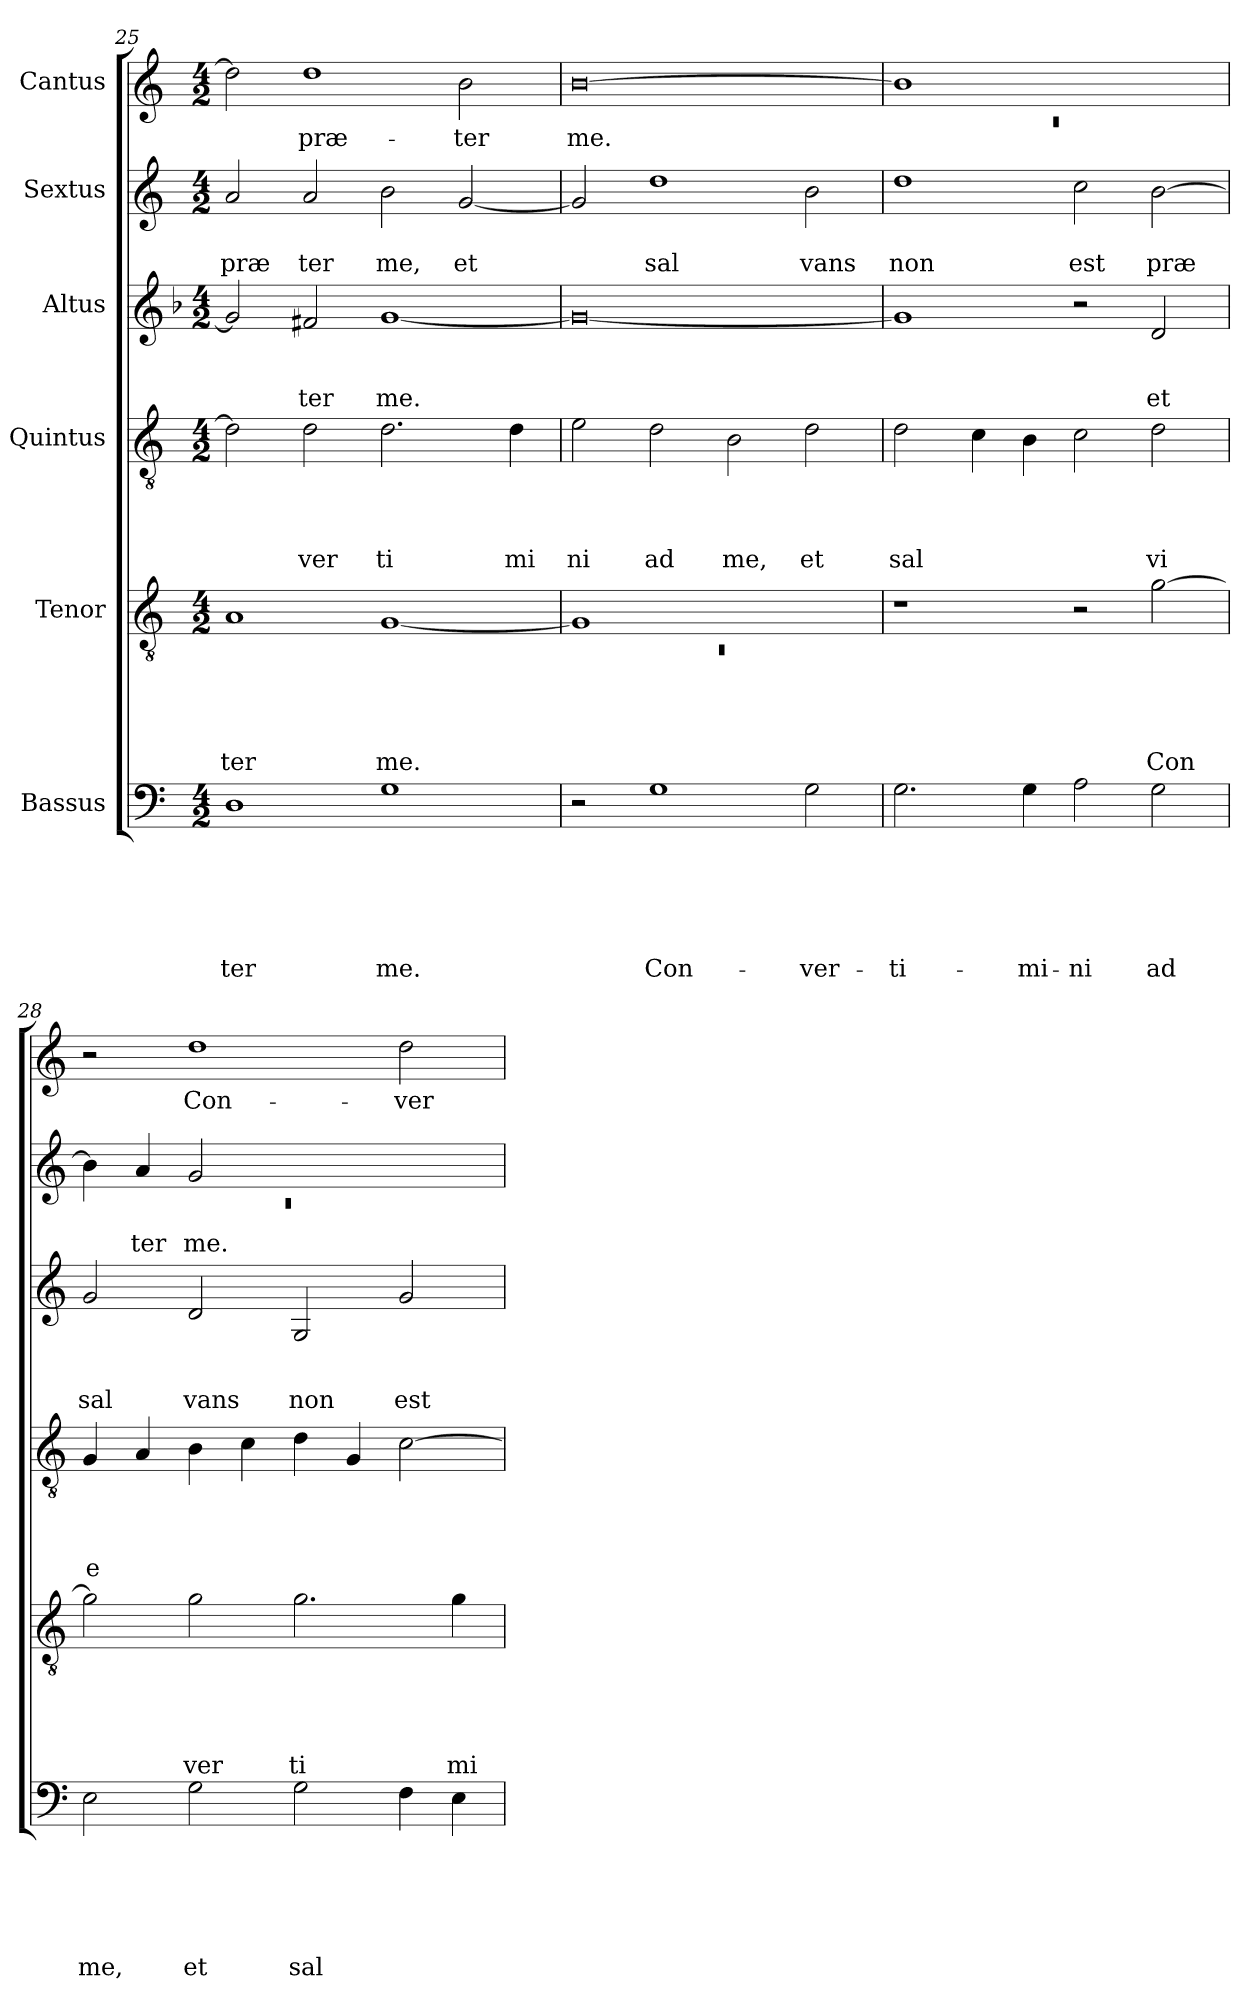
**kern	**text	**text	**text	**text	**text	**text	**kern	**text	**text	**text	**text	**text	**kern	**text	**text	**text	**text	**kern	**text	**text	**text	**kern	**text	**text	**kern	**text
*part6	*part6	*part6	*part6	*part6	*part6	*part6	*part5	*part5	*part5	*part5	*part5	*part5	*part4	*part4	*part4	*part4	*part4	*part3	*part3	*part3	*part3	*part2	*part2	*part2	*part1	*part1
*staff6	*staff6	*staff6	*staff6	*staff6	*staff6	*staff6	*staff5	*staff5	*staff5	*staff5	*staff5	*staff5	*staff4	*staff4	*staff4	*staff4	*staff4	*staff3	*staff3	*staff3	*staff3	*staff2	*staff2	*staff2	*staff1	*staff1
*I"Bassus	*	*	*	*	*	*	*I"Tenor	*	*	*	*	*	*I"Quintus	*	*	*	*	*I"Altus	*	*	*	*I"Sextus	*	*	*I"Cantus	*
*clefF4	*	*	*	*	*	*	*clefGv2	*	*	*	*	*	*clefGv2	*	*	*	*	*clefG2	*	*	*	*clefG2	*	*	*clefG2	*
*k[]	*	*	*	*	*	*	*k[]	*	*	*	*	*	*k[]	*	*	*	*	*k[b-]	*	*	*	*k[]	*	*	*k[]	*
*C:	*	*	*	*	*	*	*C:	*	*	*	*	*	*C:	*	*	*	*	*F:	*	*	*	*C:	*	*	*C:	*
*M4/2	*	*	*	*	*	*	*M4/2	*	*	*	*	*	*M4/2	*	*	*	*	*M4/2	*	*	*	*M4/2	*	*	*M4/2	*
=25	=25	=25	=25	=25	=25	=25	=25	=25	=25	=25	=25	=25	=25	=25	=25	=25	=25	=25	=25	=25	=25	=25	=25	=25	=25	=25
!	!	!	!	!	!	!LO:LY:b	!	!	!	!	!	!LO:LY:b	!	!	!	!	!	!	!	!	!	!	!	!LO:LY:b	!	!
1D	.	.	.	.	.	-ter	1A	.	.	.	.	ter	2d\]	.	.	.	.	2g/]	.	.	.	2a/	.	præ	2dd\]	.
!	!	!	!	!	!	!	!	!	!	!	!	!	!	!	!	!	!LO:LY:b	!	!	!	!LO:LY:b	!	!	!LO:LY:b	!	!LO:LY:b
.	.	.	.	.	.	.	.	.	.	.	.	.	2d\	.	.	.	ver	2f#/	.	.	-ter	2a/	.	ter	1dd	præ-
!	!	!	!	!	!	!LO:LY:b	!	!	!	!	!	!LO:LY:b	!	!	!	!	!LO:LY:b	!	!	!	!LO:LY:b	!	!	!LO:LY:b	!	!
1G	.	.	.	.	.	me.	[<1G	.	.	.	.	me.	2.d\	.	.	.	ti	[<1g	.	.	me.	2b\	.	me,	.	.
!	!	!	!	!	!	!	!	!	!	!	!	!	!	!	!	!	!	!	!	!	!	!	!	!LO:LY:b	!	!LO:LY:b
.	.	.	.	.	.	.	.	.	.	.	.	.	.	.	.	.	.	.	.	.	.	[<2g/	.	et	2b\	-ter
!	!	!	!	!	!	!	!	!	!	!	!	!	!	!	!	!	!LO:LY:b	!	!	!	!	!	!	!	!	!
.	.	.	.	.	.	.	.	.	.	.	.	.	4d\	.	.	.	mi	.	.	.	.	.	.	.	.	.
=26	=26	=26	=26	=26	=26	=26	=26	=26	=26	=26	=26	=26	=26	=26	=26	=26	=26	=26	=26	=26	=26	=26	=26	=26	=26	=26
*	*	*	*	*	*	*	*^	*	*	*	*	*	*	*	*	*	*	*	*	*	*	*	*	*	*	*
!	!	!	!	!	!	!	!	!LO:N:vis=1	!	!	!	!	!	!	!	!	!	!LO:LY:b	!	!	!	!	!	!	!	!	!LO:LY:b
2r	.	.	.	.	.	.	1G]	0rC	.	.	.	.	.	2e\	.	.	.	ni	0g_	.	.	.	2g/]	.	.	[>0b	me.
!	!	!	!	!	!	!LO:LY:b	!	!	!	!	!	!	!	!	!	!	!	!LO:LY:b	!	!	!	!	!	!	!LO:LY:b	!	!
1G	.	.	.	.	.	Con-	.	.	.	.	.	.	.	2d\	.	.	.	ad	.	.	.	.	1dd	.	sal	.	.
!	!	!	!	!	!	!	!	!	!	!	!	!	!	!	!	!	!	!LO:LY:b	!	!	!	!	!	!	!	!	!
.	.	.	.	.	.	.	1ryy	.	.	.	.	.	.	2B\	.	.	.	me,	.	.	.	.	.	.	.	.	.
!	!	!	!	!	!	!LO:LY:b	!	!	!	!	!	!	!	!	!	!	!	!LO:LY:b	!	!	!	!	!	!	!LO:LY:b	!	!
2G\	.	.	.	.	.	-ver-	.	.	.	.	.	.	.	2d\	.	.	.	et	.	.	.	.	2b\	.	vans	.	.
*	*	*	*	*	*	*	*v	*v	*	*	*	*	*	*	*	*	*	*	*	*	*	*	*	*	*	*	*
=27	=27	=27	=27	=27	=27	=27	=27	=27	=27	=27	=27	=27	=27	=27	=27	=27	=27	=27	=27	=27	=27	=27	=27	=27	=27	=27
*	*	*	*	*	*	*	*	*	*	*	*	*	*	*	*	*	*	*	*	*	*	*	*	*	*^	*
!	!	!	!	!	!	!LO:LY:b	!	!	!	!	!	!	!	!	!	!	!LO:LY:b	!	!	!	!	!	!	!LO:LY:b	!	!LO:N:vis=1	!
2.G\	.	.	.	.	.	-ti-	1r	.	.	.	.	.	2d\	.	.	.	sal	1g]	.	.	.	1dd	.	non	1b]	0rc	.
.	.	.	.	.	.	.	.	.	.	.	.	.	4c\	.	.	.	.	.	.	.	.	.	.	.	.	.	.
!	!	!	!	!	!	!LO:LY:b	!	!	!	!	!	!	!	!	!	!	!	!	!	!	!	!	!	!	!	!	!
4G\	.	.	.	.	.	-mi-	.	.	.	.	.	.	4B\	.	.	.	.	.	.	.	.	.	.	.	.	.	.
!	!	!	!	!	!	!LO:LY:b	!	!	!	!	!	!	!	!	!	!	!	!	!	!	!	!	!	!LO:LY:b	!	!	!
2A\	.	.	.	.	.	-ni	2r	.	.	.	.	.	2c\	.	.	.	.	2r	.	.	.	2cc\	.	est	1ryy	.	.
!	!	!	!	!	!	!LO:LY:b	!	!	!	!	!	!LO:LY:b	!	!	!	!	!LO:LY:b	!	!	!	!LO:LY:b	!	!	!LO:LY:b	!	!	!
2G\	.	.	.	.	.	ad	[>2g\	.	.	.	.	Con	2d\	.	.	.	vi	2d/	.	.	et	[>2b\	.	præ	.	.	.
*	*	*	*	*	*	*	*	*	*	*	*	*	*	*	*	*	*	*	*	*	*	*	*	*	*v	*v	*
!!LO:PB:g=z
=28	=28	=28	=28	=28	=28	=28	=28	=28	=28	=28	=28	=28	=28	=28	=28	=28	=28	=28	=28	=28	=28	=28	=28	=28	=28	=28
*	*	*	*	*	*	*	*	*	*	*	*	*	*	*	*	*	*	*k[]	*	*	*	*	*	*	*	*
*	*	*	*	*	*	*	*	*	*	*	*	*	*	*	*	*	*	*C:	*	*	*	*	*	*	*	*
*	*	*	*	*	*	*	*	*	*	*	*	*	*	*	*	*	*	*	*	*	*	*^	*	*	*	*
!	!	!	!	!	!	!LO:LY:b	!	!	!	!	!	!	!	!	!	!	!LO:LY:b	!	!	!	!LO:LY:b	!	!LO:N:vis=1	!	!	!	!
2E\	.	.	.	.	.	me,	2g\]	.	.	.	.	.	4G/	.	.	.	e	2g/	.	.	sal	4b\]	0rc	.	.	2r	.
!	!	!	!	!	!	!	!	!	!	!	!	!	!	!	!	!	!	!	!	!	!	!	!	!	!LO:LY:b	!	!
.	.	.	.	.	.	.	.	.	.	.	.	.	4A/	.	.	.	.	.	.	.	.	4a/	.	.	ter	.	.
!	!	!	!	!	!	!LO:LY:b	!	!	!	!	!	!LO:LY:b	!	!	!	!	!	!	!	!	!LO:LY:b	!	!	!	!LO:LY:b	!	!LO:LY:b
2G\	.	.	.	.	.	et	2g\	.	.	.	.	ver	4B\	.	.	.	.	2d/	.	.	vans	2g/	.	.	me.	1dd	Con-
.	.	.	.	.	.	.	.	.	.	.	.	.	4c\	.	.	.	.	.	.	.	.	.	.	.	.	.	.
!	!	!	!	!	!	!LO:LY:b	!	!	!	!	!	!LO:LY:b	!	!	!	!	!	!	!	!	!LO:LY:b	!	!	!	!	!	!
2G\	.	.	.	.	.	sal	2.g\	.	.	.	.	ti	4d\	.	.	.	.	2G/	.	.	non	1ryy	.	.	.	.	.
.	.	.	.	.	.	.	.	.	.	.	.	.	4G/	.	.	.	.	.	.	.	.	.	.	.	.	.	.
!	!	!	!	!	!	!	!	!	!	!	!	!	!	!	!	!	!	!	!	!	!LO:LY:b	!	!	!	!	!	!LO:LY:b
4F\	.	.	.	.	.	.	.	.	.	.	.	.	[>2c\	.	.	.	.	2g/	.	.	est	.	.	.	.	2dd\	-ver-
!	!	!	!	!	!	!	!	!	!	!	!	!LO:LY:b	!	!	!	!	!	!	!	!	!	!	!	!	!	!	!
4E\	.	.	.	.	.	.	4g\	.	.	.	.	mi	.	.	.	.	.	.	.	.	.	.	.	.	.	.	.
*	*	*	*	*	*	*	*	*	*	*	*	*	*	*	*	*	*	*	*	*	*	*v	*v	*	*	*	*
=	=	=	=	=	=	=	=	=	=	=	=	=	=	=	=	=	=	=	=	=	=	=	=	=	=	=
*-	*-	*-	*-	*-	*-	*-	*-	*-	*-	*-	*-	*-	*-	*-	*-	*-	*-	*-	*-	*-	*-	*-	*-	*-	*-	*-
